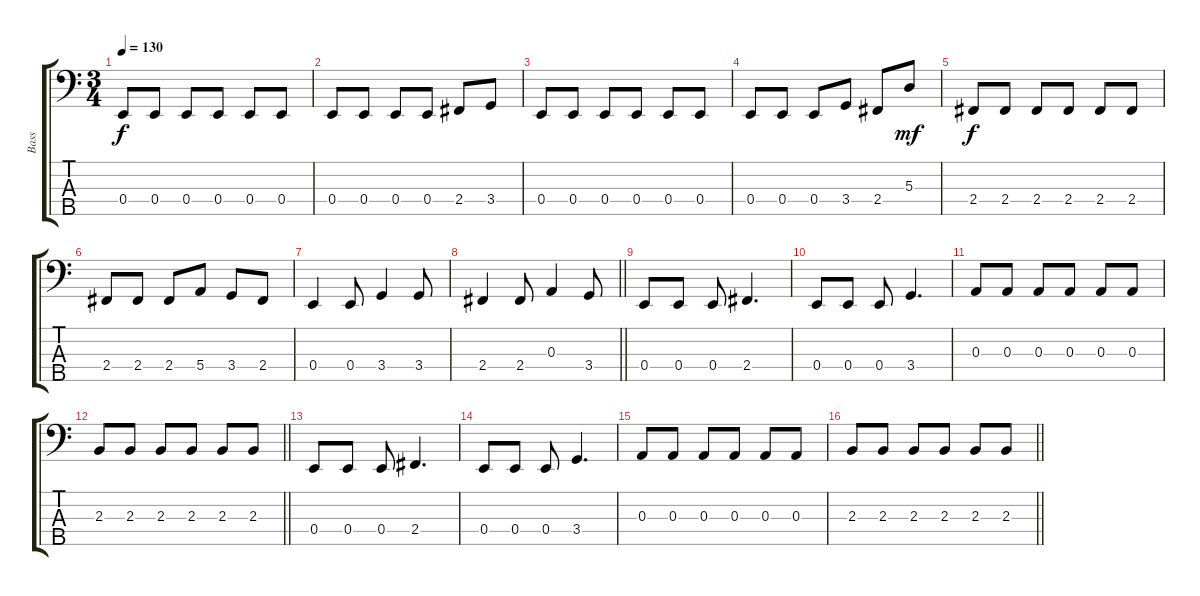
\track ("Bass" "Bass") {instrument electricbassfinger}
\staff {score tabs}
\tuning (G2 D2 A1 E1 B0) {hide}
\ts (3 4)
\tempo 130
\clef f4
\ks c
0.4.8{dy f} 0.4.8 0.4.8 0.4.8 0.4.8 0.4.8 |
0.4.8 0.4.8 0.4.8 0.4.8 2.4.8 3.4.8 |
0.4.8 0.4.8 0.4.8 0.4.8 0.4.8 0.4.8 |
0.4.8 0.4.8 0.4.8 3.4.8 2.4.8 5.3.8{dy mf} |
2.4.8{dy f} 2.4.8 2.4.8 2.4.8 2.4.8 2.4.8 |
2.4.8 2.4.8 2.4.8 5.4.8 3.4.8 2.4.8 |
0.4.4 0.4.8 3.4.4 3.4.8 |
\barLineRight lightlight
2.4.4 2.4.8 0.3.4 3.4.8 |
\section ("" "")
0.4.8 0.4.8 0.4.8 2.4.4{d} |
0.4.8 0.4.8 0.4.8 3.4.4{d} |
0.3.8 0.3.8 0.3.8 0.3.8 0.3.8 0.3.8 |
\barLineRight lightlight
2.3.8 2.3.8 2.3.8 2.3.8 2.3.8 2.3.8 |
0.4.8 0.4.8 0.4.8 2.4.4{d} |
0.4.8 0.4.8 0.4.8 3.4.4{d} |
0.3.8 0.3.8 0.3.8 0.3.8 0.3.8 0.3.8 |
\barLineRight lightlight
2.3.8 2.3.8 2.3.8 2.3.8 2.3.8 2.3.8
